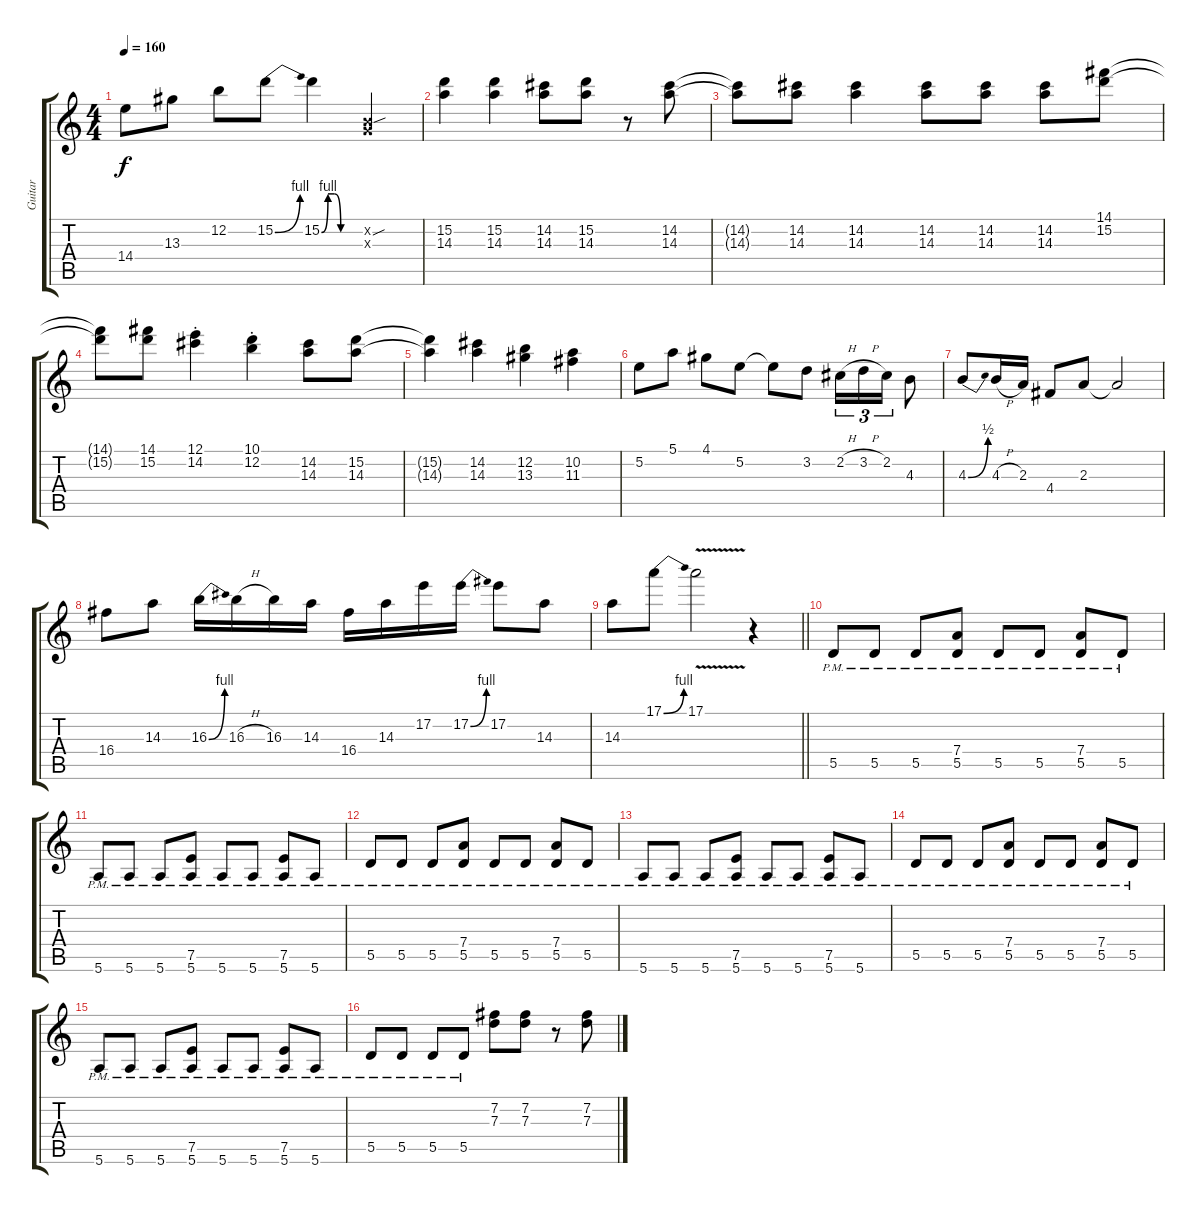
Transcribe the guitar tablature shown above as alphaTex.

\track ("Guitar" "Guitar") {instrument electricguitarclean}
\staff {score tabs}
\tuning (E4 B3 G3 D3 A2 E2) {hide}
\ts (4 4)
\tempo 160
\clef g2
\ks c
14.4.8{dy f} 13.3.8 12.2.8 15.2{be (bend 0 0 60 4)}.8 15.2{be (custom 0 0 10 4 20 4 30 0 60 0)}.4 (0.2{sou x} 0.3{x}).4 |
(15.2 14.3).4 (15.2 14.3).4 (14.2 14.3).8 (15.2 14.3).8 r.8 (14.2 14.3).8 |
(14.2{t} 14.3{t}).8 (14.2 14.3).8 (14.2 14.3).4 (14.2 14.3).8 (14.2 14.3).8 (14.2 14.3).8 (14.1 15.2).8 |
(14.1{t} 15.2{t}).8 (14.1 15.2).8 (12.1{st} 14.2).4 (10.1{st} 12.2).4 (14.2 14.3).8 (15.2 14.3).8 |
(15.2{t} 14.3{t}).4 (14.2 14.3).4 (12.2 13.3).4 (10.2 11.3).4 |
5.2.8 5.1.8 4.1.8 5.2.8 5.2{t}.8 3.2.8 2.2{h}.16{tu (3 2)} 3.2{h}.16{tu (3 2)} 2.2.16{tu (3 2)} 4.3.8 |
4.3{be (bend 0 0 60 2)}.8 4.3{h}.16 2.3.16 4.4.8 2.3.8 2.3{t}.2 |
16.4.8 14.3.8 16.3{be (bend 0 0 60 4)}.16 16.3{h}.16 16.3.16 14.3.16 16.4.16 14.3.16 17.2.16 17.2{be (bend 0 0 60 4)}.16 17.2.8 14.3.8 |
\barLineRight lightlight
14.3.8 17.1{be (bend 0 0 60 4)}.8 17.1{v}.2 r.4 |
5.5{pm}.8 5.5{pm}.8 5.5{pm}.8 (7.4{pm} 5.5{pm}).8 5.5{pm}.8 5.5{pm}.8 (7.4{pm} 5.5{pm}).8 5.5{pm}.8 |
5.6{pm}.8 5.6{pm}.8 5.6{pm}.8 (7.5{pm} 5.6{pm}).8 5.6{pm}.8 5.6{pm}.8 (7.5{pm} 5.6{pm}).8 5.6{pm}.8 |
5.5{pm}.8 5.5{pm}.8 5.5{pm}.8 (7.4{pm} 5.5{pm}).8 5.5{pm}.8 5.5{pm}.8 (7.4{pm} 5.5{pm}).8 5.5{pm}.8 |
5.6{pm}.8 5.6{pm}.8 5.6{pm}.8 (7.5{pm} 5.6{pm}).8 5.6{pm}.8 5.6{pm}.8 (7.5{pm} 5.6{pm}).8 5.6{pm}.8 |
5.5{pm}.8 5.5{pm}.8 5.5{pm}.8 (7.4{pm} 5.5{pm}).8 5.5{pm}.8 5.5{pm}.8 (7.4{pm} 5.5{pm}).8 5.5{pm}.8 |
5.6{pm}.8 5.6{pm}.8 5.6{pm}.8 (7.5{pm} 5.6{pm}).8 5.6{pm}.8 5.6{pm}.8 (7.5{pm} 5.6{pm}).8 5.6{pm}.8 |
5.5{pm}.8 5.5{pm}.8 5.5{pm}.8 5.5{pm}.8 (7.2 7.3).8 (7.2 7.3).8 r.8 (7.2 7.3).8
